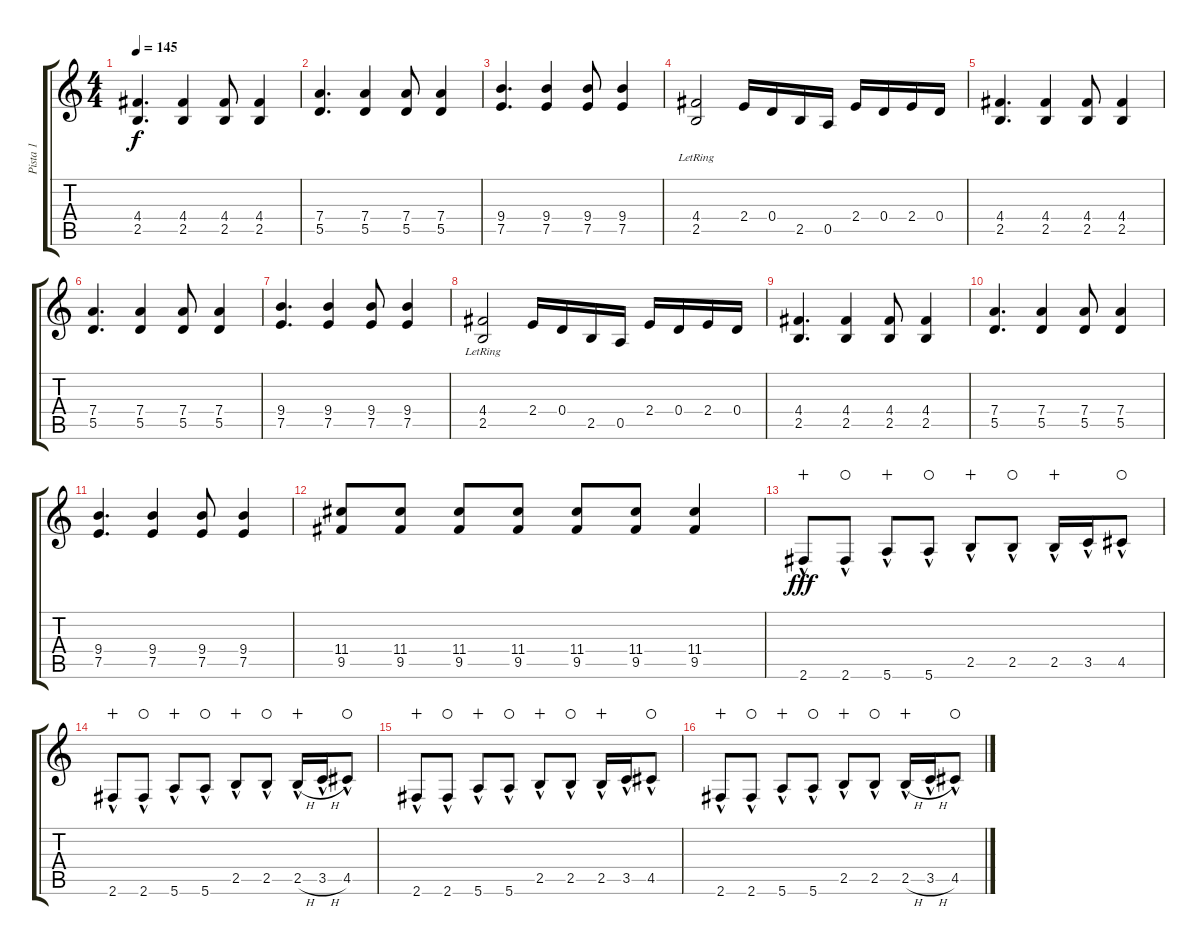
\track ("Pista 1" "Pista 1") {instrument overdrivenguitar}
\staff {score tabs}
\tuning (E4 B3 G3 D3 A2 E2) {hide}
\ts (4 4)
\tempo 145
\clef g2
\ks c
(4.4 2.5).4{d dy f} (4.4 2.5).4 (4.4 2.5).8 (4.4 2.5).4 |
(7.4 5.5).4{d} (7.4 5.5).4 (7.4 5.5).8 (7.4 5.5).4 |
(9.4 7.5).4{d} (9.4 7.5).4 (9.4 7.5).8 (9.4 7.5).4 |
(4.4 2.5{lr}).2 2.4.16 0.4.16 2.5.16 0.5.16 2.4.16 0.4.16 2.4.16 0.4.16 |
(4.4 2.5).4{d} (4.4 2.5).4 (4.4 2.5).8 (4.4 2.5).4 |
(7.4 5.5).4{d} (7.4 5.5).4 (7.4 5.5).8 (7.4 5.5).4 |
(9.4 7.5).4{d} (9.4 7.5).4 (9.4 7.5).8 (9.4 7.5).4 |
(4.4 2.5{lr}).2 2.4.16 0.4.16 2.5.16 0.5.16 2.4.16 0.4.16 2.4.16 0.4.16 |
(4.4 2.5).4{d} (4.4 2.5).4 (4.4 2.5).8 (4.4 2.5).4 |
(7.4 5.5).4{d} (7.4 5.5).4 (7.4 5.5).8 (7.4 5.5).4 |
(9.4 7.5).4{d} (9.4 7.5).4 (9.4 7.5).8 (9.4 7.5).4 |
(11.4 9.5).8 (11.4 9.5).8 (11.4 9.5).8 (11.4 9.5).8 (11.4 9.5).8 (11.4 9.5).8 (11.4 9.5).4 |
2.6{hac}.8{dy fff wahc} 2.6{hac}.8{waho} 5.6{hac}.8{wahc} 5.6{hac}.8{waho} 2.5{hac}.8{wahc} 2.5{hac}.8{waho} 2.5{hac}.16{wahc} 3.5{hac}.16 4.5{hac}.8{waho} |
2.6{hac}.8{wahc} 2.6{hac}.8{waho} 5.6{hac}.8{wahc} 5.6{hac}.8{waho} 2.5{hac}.8{wahc} 2.5{hac}.8{waho} 2.5{h hac}.16{wahc} 3.5{h hac}.16 4.5{hac}.8{waho} |
2.6{hac}.8{wahc} 2.6{hac}.8{waho} 5.6{hac}.8{wahc} 5.6{hac}.8{waho} 2.5{hac}.8{wahc} 2.5{hac}.8{waho} 2.5{hac}.16{wahc} 3.5{hac}.16 4.5{hac}.8{waho} |
2.6{hac}.8{wahc} 2.6{hac}.8{waho} 5.6{hac}.8{wahc} 5.6{hac}.8{waho} 2.5{hac}.8{wahc} 2.5{hac}.8{waho} 2.5{h hac}.16{wahc} 3.5{h hac}.16 4.5{hac}.8{waho}
